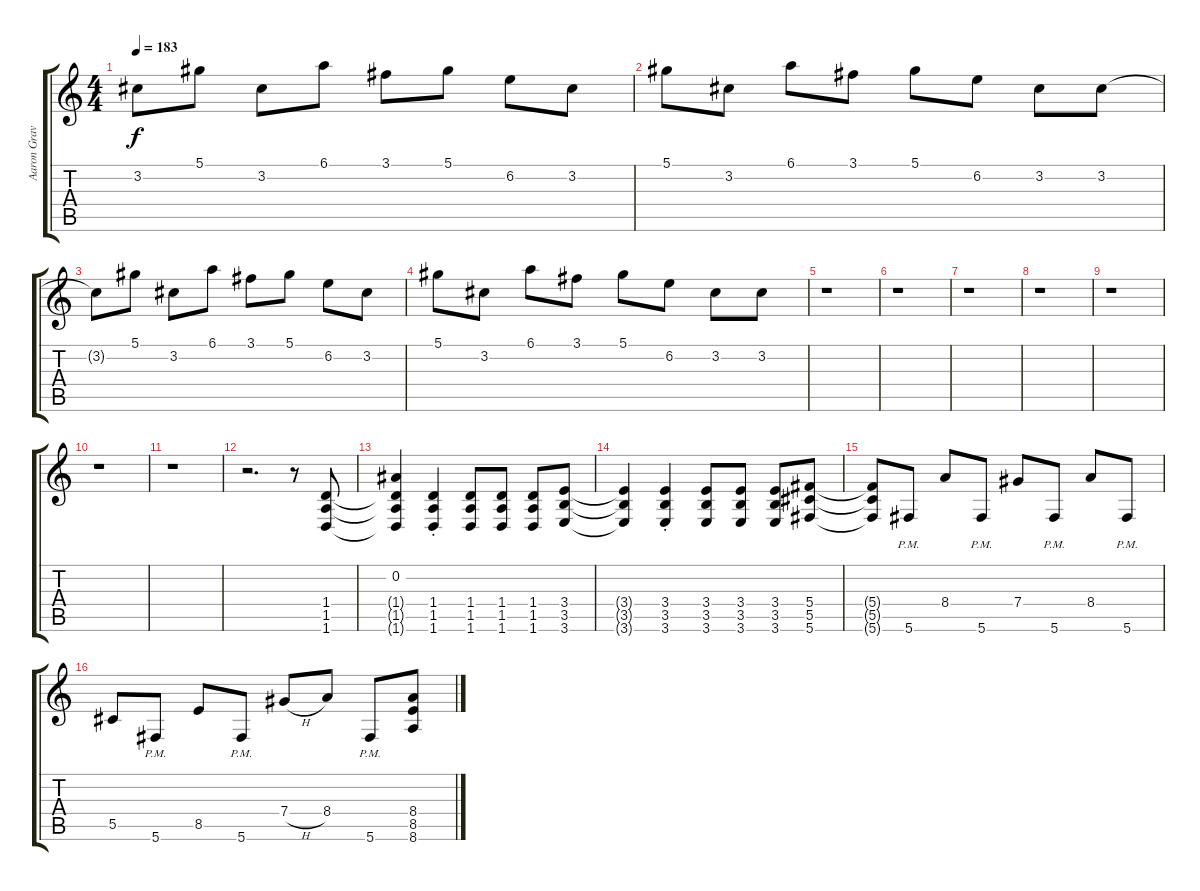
\track ("Aaron Graves" "Aaron Grav") {instrument overdrivenguitar}
\staff {score tabs}
\tuning (Eb4 Bb3 Gb3 Db3 Ab2 Db2) {hide}
\ts (4 4)
\tempo 183
\clef g2
\ks c
3.2{t}.8{dy f} 5.1.8 3.2.8 6.1.8 3.1.8 5.1.8 6.2.8 3.2.8 |
5.1.8 3.2.8 6.1.8 3.1.8 5.1.8 6.2.8 3.2.8 3.2.8 |
3.2{t}.8 5.1.8 3.2.8 6.1.8 3.1.8 5.1.8 6.2.8 3.2.8 |
5.1.8 3.2.8 6.1.8 3.1.8 5.1.8 6.2.8 3.2.8 3.2.8 |
r.1 |
r.1 |
r.1 |
r.1 |
r.1 |
r.1 |
r.1 |
r.2{d} r.8 (1.4 1.5 1.6).8 |
(0.2 1.4{t} 1.5{t} 1.6{t}).4 (1.4{st} 1.5{st} 1.6{st}).4 (1.4 1.5 1.6).8 (1.4 1.5 1.6).8 (1.4 1.5 1.6).8 (3.4 3.5 3.6).8 |
(3.4{t} 3.5{t} 3.6{t}).4 (3.4{st} 3.5{st} 3.6{st}).4 (3.4 3.5 3.6).8 (3.4 3.5 3.6).8 (3.4 3.5 3.6).8 (5.4 5.5 5.6).8 |
(5.4{t} 5.5{t} 5.6{t}).8 5.6{pm}.8 8.4.8 5.6{pm}.8 7.4.8 5.6{pm}.8 8.4.8 5.6{pm}.8 |
5.5.8 5.6{pm}.8 8.5.8 5.6{pm}.8 7.4{h}.8 8.4.8 5.6{pm}.8 (8.4 8.5 8.6).8
